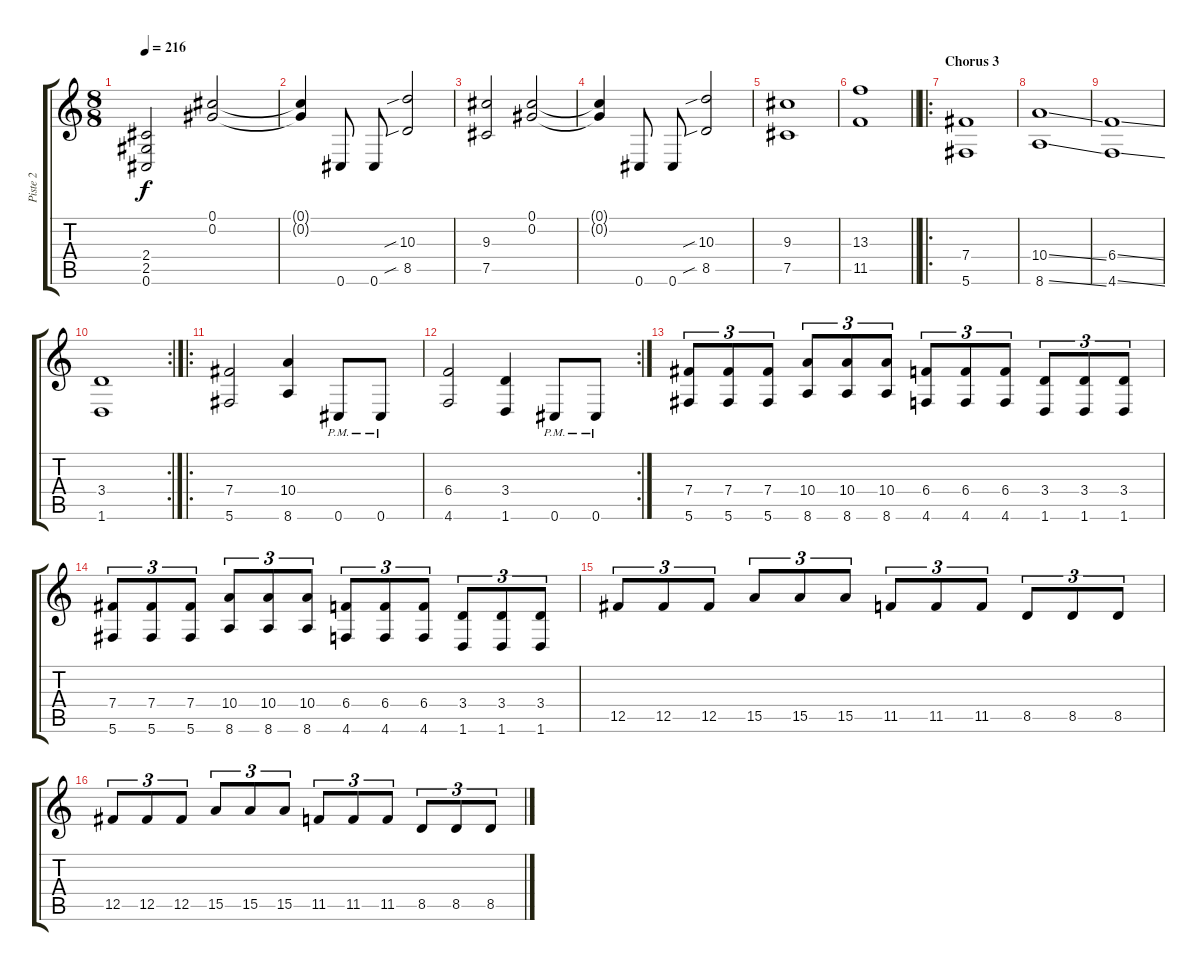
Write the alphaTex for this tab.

\track ("Piste 2" "Piste 2") {instrument distortionguitar}
\staff {score tabs}
\tuning (Db4 Ab3 E3 B2 Gb2 Db2) {hide}
\ts (8 8)
\tempo 216
\clef g2
\ks c
(2.4 2.5 0.6).2{dy f} (0.1 0.2).2 |
(0.1{t} 0.2{t}).4 0.6.8 0.6.8 (10.3{sib} 8.5{sib}).2 |
(9.3 7.5).2 (0.1 0.2).2 |
(0.1{t} 0.2{t}).4 0.6.8 0.6.8 (10.3{sib} 8.5{sib}).2 |
(9.3 7.5).1 |
\barLineRight lightlight
(13.3 11.5).1 |
\ro
\section ("" "Chorus 3")
(7.4 5.6).1 |
(10.4{ss} 8.6{ss}).1 |
(6.4{ss} 4.6{ss}).1 |
\rc 2
(3.4 1.6).1 |
\ro
(7.4 5.6).2 (10.4 8.6).4 0.6{pm}.8 0.6{pm}.8 |
\rc 2
(6.4 4.6).2 (3.4 1.6).4 0.6{pm}.8 0.6{pm}.8 |
(7.4 5.6).8{tu (3 2)} (7.4 5.6).8{tu (3 2)} (7.4 5.6).8{tu (3 2)} (10.4 8.6).8{tu (3 2)} (10.4 8.6).8{tu (3 2)} (10.4 8.6).8{tu (3 2)} (6.4 4.6).8{tu (3 2)} (6.4 4.6).8{tu (3 2)} (6.4 4.6).8{tu (3 2)} (3.4 1.6).8{tu (3 2)} (3.4 1.6).8{tu (3 2)} (3.4 1.6).8{tu (3 2)} |
(7.4 5.6).8{tu (3 2)} (7.4 5.6).8{tu (3 2)} (7.4 5.6).8{tu (3 2)} (10.4 8.6).8{tu (3 2)} (10.4 8.6).8{tu (3 2)} (10.4 8.6).8{tu (3 2)} (6.4 4.6).8{tu (3 2)} (6.4 4.6).8{tu (3 2)} (6.4 4.6).8{tu (3 2)} (3.4 1.6).8{tu (3 2)} (3.4 1.6).8{tu (3 2)} (3.4 1.6).8{tu (3 2)} |
12.5.8{tu (3 2)} 12.5.8{tu (3 2)} 12.5.8{tu (3 2)} 15.5.8{tu (3 2)} 15.5.8{tu (3 2)} 15.5.8{tu (3 2)} 11.5.8{tu (3 2)} 11.5.8{tu (3 2)} 11.5.8{tu (3 2)} 8.5.8{tu (3 2)} 8.5.8{tu (3 2)} 8.5.8{tu (3 2)} |
12.5.8{tu (3 2)} 12.5.8{tu (3 2)} 12.5.8{tu (3 2)} 15.5.8{tu (3 2)} 15.5.8{tu (3 2)} 15.5.8{tu (3 2)} 11.5.8{tu (3 2)} 11.5.8{tu (3 2)} 11.5.8{tu (3 2)} 8.5.8{tu (3 2)} 8.5.8{tu (3 2)} 8.5.8{tu (3 2)}
